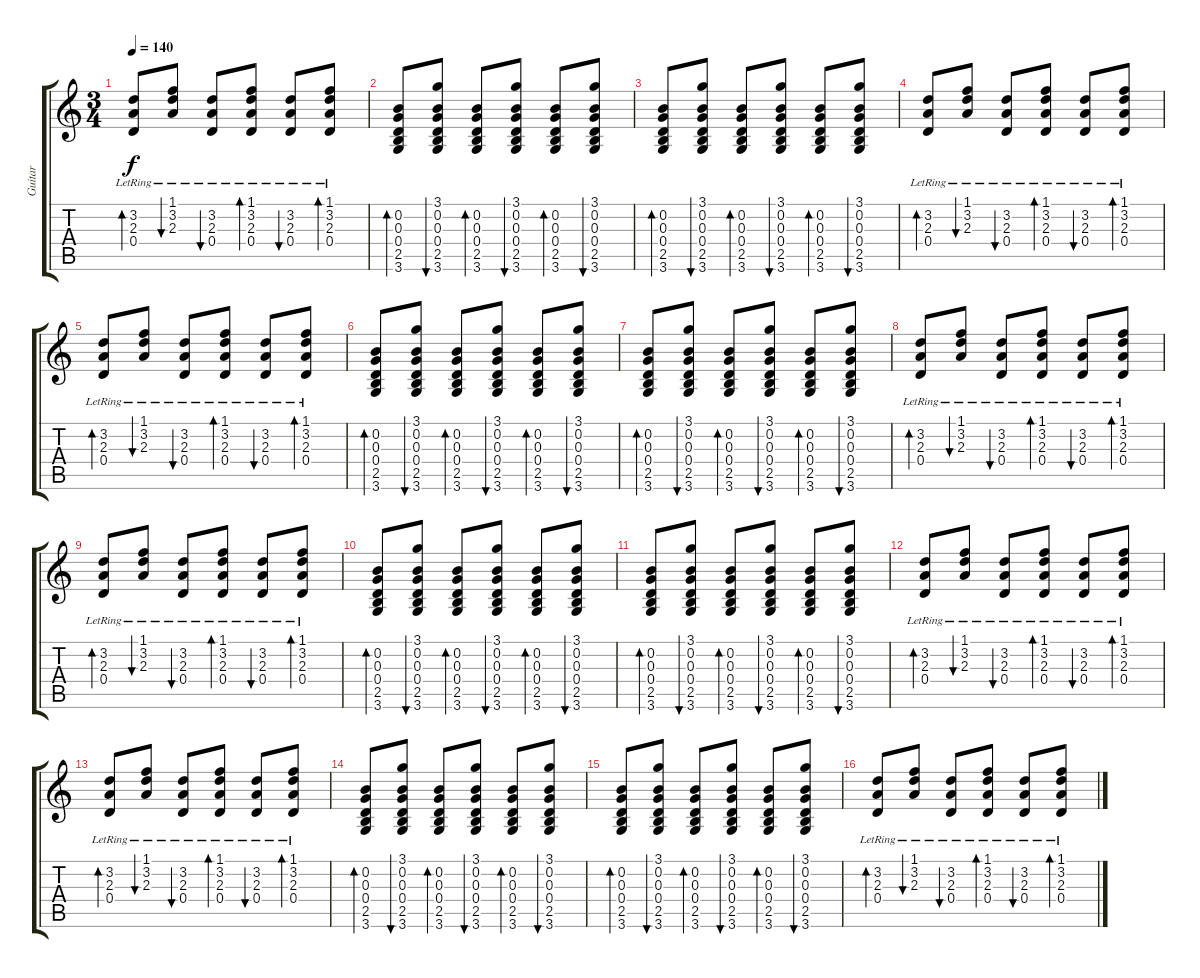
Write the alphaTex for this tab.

\track ("Guitar" "Guitar") {instrument acousticguitarsteel}
\staff {score tabs}
\tuning (E4 B3 G3 D3 A2 E2) {hide}
\ts (3 4)
\tempo 140
\clef g2
\ks c
(3.2{lr} 2.3{lr} 0.4{lr}).8{bd 120 dy f} (1.1{lr} 3.2{lr} 2.3{lr}).8{bu 120} (3.2{lr} 2.3{lr} 0.4{lr}).8{bu 120} (1.1{lr} 3.2{lr} 2.3{lr} 0.4{lr}).8{bd 120} (3.2{lr} 2.3{lr} 0.4{lr}).8{bu 120} (1.1{lr} 3.2{lr} 2.3{lr} 0.4{lr}).8{bd 240} |
(0.2 0.3 0.4 2.5 3.6).8{bd 60} (3.1 0.2 0.3 0.4 2.5 3.6).8{bu 60} (0.2 0.3 0.4 2.5 3.6).8{bd 60} (3.1 0.2 0.3 0.4 2.5 3.6).8{bu 60} (0.2 0.3 0.4 2.5 3.6).8{bd 60} (3.1 0.2 0.3 0.4 2.5 3.6).8{bu 60} |
(0.2 0.3 0.4 2.5 3.6).8{bd 60} (3.1 0.2 0.3 0.4 2.5 3.6).8{bu 60} (0.2 0.3 0.4 2.5 3.6).8{bd 60} (3.1 0.2 0.3 0.4 2.5 3.6).8{bu 60} (0.2 0.3 0.4 2.5 3.6).8{bd 60} (3.1 0.2 0.3 0.4 2.5 3.6).8{bu 60} |
(3.2{lr} 2.3{lr} 0.4{lr}).8{bd 120} (1.1{lr} 3.2{lr} 2.3{lr}).8{bu 120} (3.2{lr} 2.3{lr} 0.4{lr}).8{bu 120} (1.1{lr} 3.2{lr} 2.3{lr} 0.4{lr}).8{bd 120} (3.2{lr} 2.3{lr} 0.4{lr}).8{bu 120} (1.1{lr} 3.2{lr} 2.3{lr} 0.4{lr}).8{bd 240} |
(3.2{lr} 2.3{lr} 0.4{lr}).8{bd 120} (1.1{lr} 3.2{lr} 2.3{lr}).8{bu 120} (3.2{lr} 2.3{lr} 0.4{lr}).8{bu 120} (1.1{lr} 3.2{lr} 2.3{lr} 0.4{lr}).8{bd 120} (3.2{lr} 2.3{lr} 0.4{lr}).8{bu 120} (1.1{lr} 3.2{lr} 2.3{lr} 0.4{lr}).8{bd 240} |
(0.2 0.3 0.4 2.5 3.6).8{bd 60} (3.1 0.2 0.3 0.4 2.5 3.6).8{bu 60} (0.2 0.3 0.4 2.5 3.6).8{bd 60} (3.1 0.2 0.3 0.4 2.5 3.6).8{bu 60} (0.2 0.3 0.4 2.5 3.6).8{bd 60} (3.1 0.2 0.3 0.4 2.5 3.6).8{bu 60} |
(0.2 0.3 0.4 2.5 3.6).8{bd 60} (3.1 0.2 0.3 0.4 2.5 3.6).8{bu 60} (0.2 0.3 0.4 2.5 3.6).8{bd 60} (3.1 0.2 0.3 0.4 2.5 3.6).8{bu 60} (0.2 0.3 0.4 2.5 3.6).8{bd 60} (3.1 0.2 0.3 0.4 2.5 3.6).8{bu 60} |
(3.2{lr} 2.3{lr} 0.4{lr}).8{bd 120} (1.1{lr} 3.2{lr} 2.3{lr}).8{bu 120} (3.2{lr} 2.3{lr} 0.4{lr}).8{bu 120} (1.1{lr} 3.2{lr} 2.3{lr} 0.4{lr}).8{bd 120} (3.2{lr} 2.3{lr} 0.4{lr}).8{bu 120} (1.1{lr} 3.2{lr} 2.3{lr} 0.4{lr}).8{bd 240} |
(3.2{lr} 2.3{lr} 0.4{lr}).8{bd 120} (1.1{lr} 3.2{lr} 2.3{lr}).8{bu 120} (3.2{lr} 2.3{lr} 0.4{lr}).8{bu 120} (1.1{lr} 3.2{lr} 2.3{lr} 0.4{lr}).8{bd 120} (3.2{lr} 2.3{lr} 0.4{lr}).8{bu 120} (1.1{lr} 3.2{lr} 2.3{lr} 0.4{lr}).8{bd 240} |
(0.2 0.3 0.4 2.5 3.6).8{bd 60} (3.1 0.2 0.3 0.4 2.5 3.6).8{bu 60} (0.2 0.3 0.4 2.5 3.6).8{bd 60} (3.1 0.2 0.3 0.4 2.5 3.6).8{bu 60} (0.2 0.3 0.4 2.5 3.6).8{bd 60} (3.1 0.2 0.3 0.4 2.5 3.6).8{bu 60} |
(0.2 0.3 0.4 2.5 3.6).8{bd 60} (3.1 0.2 0.3 0.4 2.5 3.6).8{bu 60} (0.2 0.3 0.4 2.5 3.6).8{bd 60} (3.1 0.2 0.3 0.4 2.5 3.6).8{bu 60} (0.2 0.3 0.4 2.5 3.6).8{bd 60} (3.1 0.2 0.3 0.4 2.5 3.6).8{bu 60} |
(3.2{lr} 2.3{lr} 0.4{lr}).8{bd 120} (1.1{lr} 3.2{lr} 2.3{lr}).8{bu 120} (3.2{lr} 2.3{lr} 0.4{lr}).8{bu 120} (1.1{lr} 3.2{lr} 2.3{lr} 0.4{lr}).8{bd 120} (3.2{lr} 2.3{lr} 0.4{lr}).8{bu 120} (1.1{lr} 3.2{lr} 2.3{lr} 0.4{lr}).8{bd 240} |
(3.2{lr} 2.3{lr} 0.4{lr}).8{bd 120} (1.1{lr} 3.2{lr} 2.3{lr}).8{bu 120} (3.2{lr} 2.3{lr} 0.4{lr}).8{bu 120} (1.1{lr} 3.2{lr} 2.3{lr} 0.4{lr}).8{bd 120} (3.2{lr} 2.3{lr} 0.4{lr}).8{bu 120} (1.1{lr} 3.2{lr} 2.3{lr} 0.4{lr}).8{bd 240} |
(0.2 0.3 0.4 2.5 3.6).8{bd 60} (3.1 0.2 0.3 0.4 2.5 3.6).8{bu 60} (0.2 0.3 0.4 2.5 3.6).8{bd 60} (3.1 0.2 0.3 0.4 2.5 3.6).8{bu 60} (0.2 0.3 0.4 2.5 3.6).8{bd 60} (3.1 0.2 0.3 0.4 2.5 3.6).8{bu 60} |
(0.2 0.3 0.4 2.5 3.6).8{bd 60} (3.1 0.2 0.3 0.4 2.5 3.6).8{bu 60} (0.2 0.3 0.4 2.5 3.6).8{bd 60} (3.1 0.2 0.3 0.4 2.5 3.6).8{bu 60} (0.2 0.3 0.4 2.5 3.6).8{bd 60} (3.1 0.2 0.3 0.4 2.5 3.6).8{bu 60} |
(3.2{lr} 2.3{lr} 0.4{lr}).8{bd 120} (1.1{lr} 3.2{lr} 2.3{lr}).8{bu 120} (3.2{lr} 2.3{lr} 0.4{lr}).8{bu 120} (1.1{lr} 3.2{lr} 2.3{lr} 0.4{lr}).8{bd 120} (3.2{lr} 2.3{lr} 0.4{lr}).8{bu 120} (1.1{lr} 3.2{lr} 2.3{lr} 0.4{lr}).8{bd 240}
